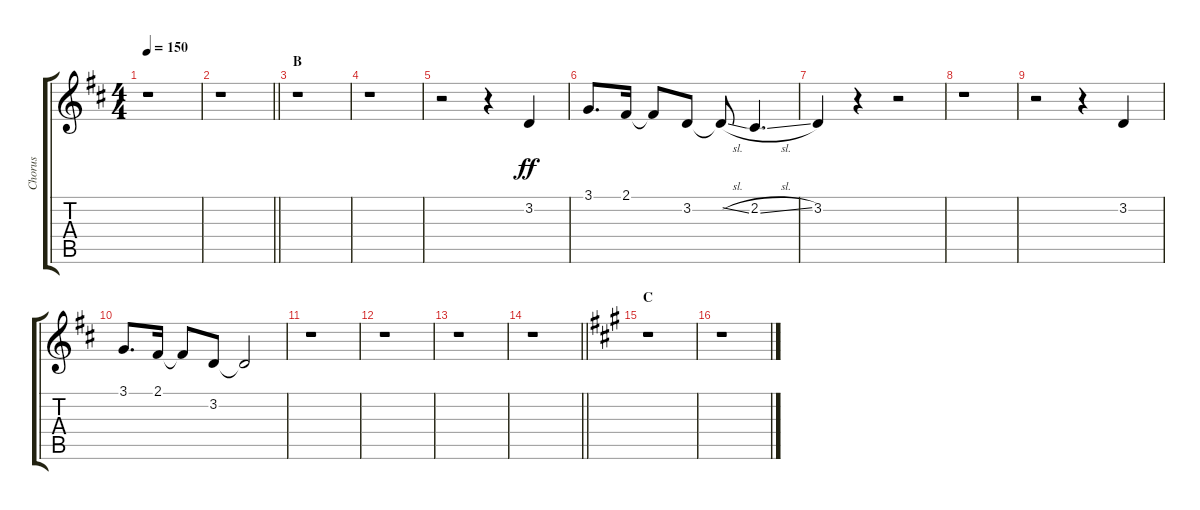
\track ("Chorus" "Chorus") {instrument voiceoohs}
\staff {score tabs}
\tuning (E4 B3 G3 D3 A2 E2) {hide}
\ts (4 4)
\tempo 150
\clef g2
\ks d
r.1{dy ff} |
\barLineRight lightlight
r.1 |
\section ("" "B")
r.1 |
r.1 |
r.2 r.4 3.2.4 |
3.1.8{d} 2.1.16 2.1{t}.8 3.2.8 3.2{sl t}.8 2.2{sl}.4{d} |
3.2.4 r.4 r.2 |
r.1 |
r.2 r.4 3.2.4 |
3.1.8{d} 2.1.16 2.1{t}.8 3.2.8 3.2{t}.2 |
r.1 |
r.1 |
r.1 |
\barLineRight lightlight
r.1 |
\section ("" "C")
\ks a
r.1 |
r.1
